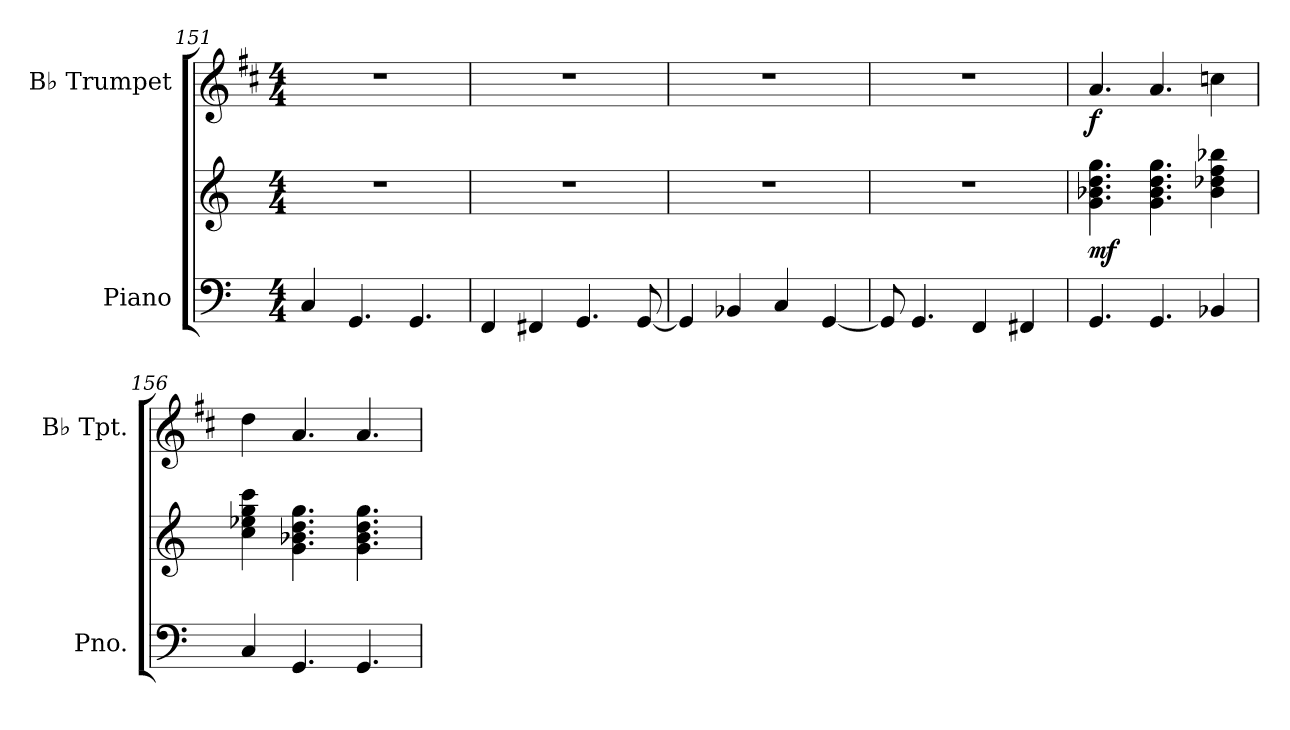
**kern	**kern	**dynam	**kern	**dynam
*part2	*part2	*part2	*part1	*part1
*staff3	*staff2	*staff2/3	*staff1	*staff1
*I"Piano	*	*	*I"B♭ Trumpet	*
*I'Pno.	*	*	*I'B♭ Tpt.	*
*clefF4	*clefG2	*	*clefG2	*
*	*	*	*ITrd1c2	*
*k[]	*k[]	*	*k[]	*
*M4/4	*M4/4	*	*M4/4	*
=151	=151	=151	=151	=151
4C/	1r	.	1r	.
4.GG/	.	.	.	.
4.GG/	.	.	.	.
=152	=152	=152	=152	=152
4FF/	1r	.	1r	.
4FF#X/	.	.	.	.
4.GG/	.	.	.	.
[8GG/	.	.	.	.
=153	=153	=153	=153	=153
4GG/]	1r	.	1r	.
4BB-X/	.	.	.	.
4C/	.	.	.	.
[4GG/	.	.	.	.
=154	=154	=154	=154	=154
8GG/]	1r	.	1r	.
4.GG/	.	.	.	.
4FF/	.	.	.	.
4FF#X/	.	.	.	.
!!LO:LB:g=z
=155	=155	=155	=155	=155
!	!	!LO:DY:b	!	!LO:DY:b
4.GG/	4.g\ 4.b-X\ 4.dd\ 4.gg\	mf	4.g/	f
4.GG/	4.g\ 4.b-\ 4.dd\ 4.gg\	.	4.g/	.
4BB-X/	4b-\ 4dd-X\ 4ff\ 4bb-X\	.	4b-X\	.
=156	=156	=156	=156	=156
4C/	4cc\ 4ee-X\ 4gg\ 4ccc\	.	4cc\	.
4.GG/	4.g\ 4.b-X\ 4.dd\ 4.gg\	.	4.g/	.
4.GG/	4.g\ 4.b-\ 4.dd\ 4.gg\	.	4.g/	.
=	=	=	=	=
*-	*-	*-	*-	*-
